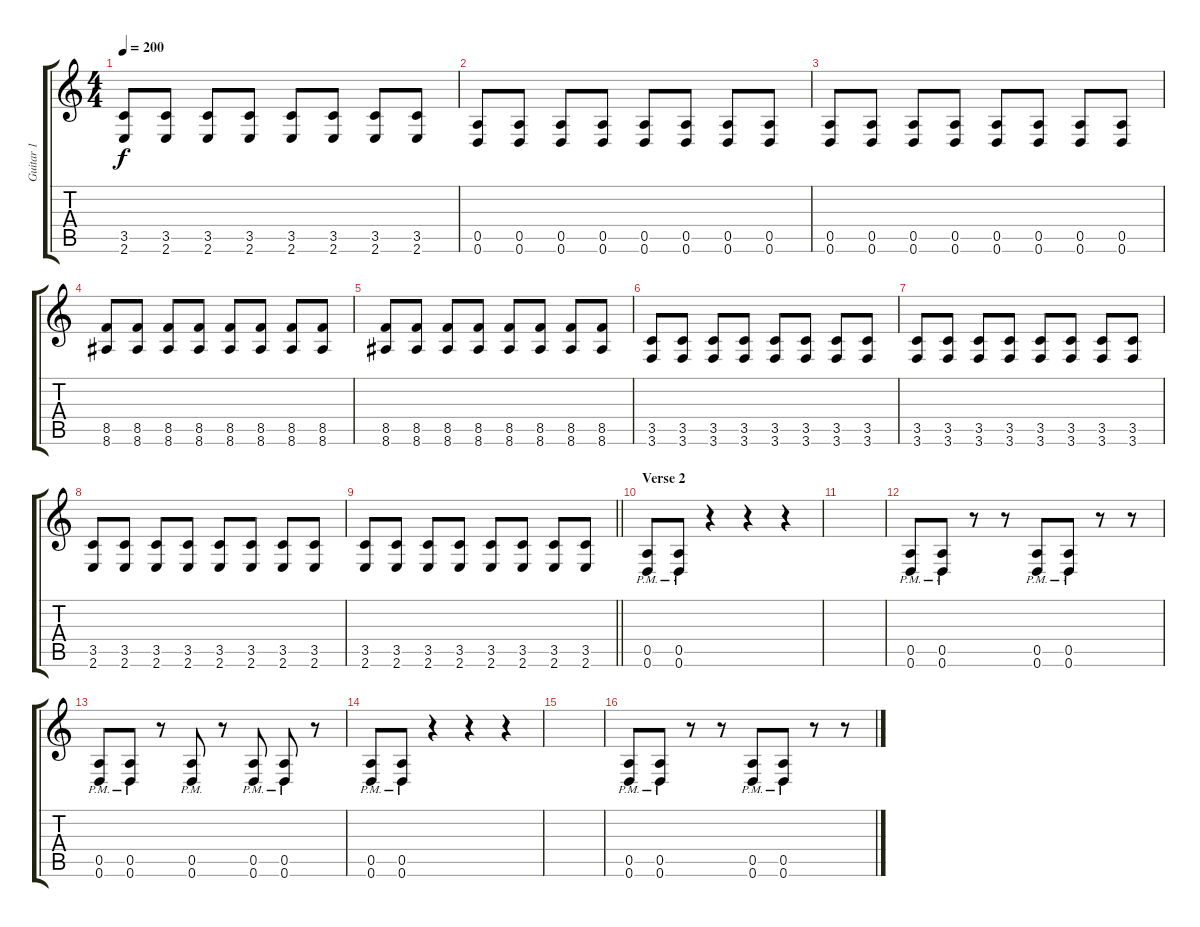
\track ("Guitar 1" "Guitar 1") {instrument distortionguitar}
\staff {score tabs}
\tuning (E4 B3 G3 D3 A2 D2) {hide}
\ts (4 4)
\tempo 200
\clef g2
\ks c
(3.5 2.6).8{dy f} (3.5 2.6).8 (3.5 2.6).8 (3.5 2.6).8 (3.5 2.6).8 (3.5 2.6).8 (3.5 2.6).8 (3.5 2.6).8 |
(0.5 0.6).8 (0.5 0.6).8 (0.5 0.6).8 (0.5 0.6).8 (0.5 0.6).8 (0.5 0.6).8 (0.5 0.6).8 (0.5 0.6).8 |
(0.5 0.6).8 (0.5 0.6).8 (0.5 0.6).8 (0.5 0.6).8 (0.5 0.6).8 (0.5 0.6).8 (0.5 0.6).8 (0.5 0.6).8 |
(8.5 8.6).8 (8.5 8.6).8 (8.5 8.6).8 (8.5 8.6).8 (8.5 8.6).8 (8.5 8.6).8 (8.5 8.6).8 (8.5 8.6).8 |
(8.5 8.6).8 (8.5 8.6).8 (8.5 8.6).8 (8.5 8.6).8 (8.5 8.6).8 (8.5 8.6).8 (8.5 8.6).8 (8.5 8.6).8 |
(3.5 3.6).8 (3.5 3.6).8 (3.5 3.6).8 (3.5 3.6).8 (3.5 3.6).8 (3.5 3.6).8 (3.5 3.6).8 (3.5 3.6).8 |
(3.5 3.6).8 (3.5 3.6).8 (3.5 3.6).8 (3.5 3.6).8 (3.5 3.6).8 (3.5 3.6).8 (3.5 3.6).8 (3.5 3.6).8 |
(3.5 2.6).8 (3.5 2.6).8 (3.5 2.6).8 (3.5 2.6).8 (3.5 2.6).8 (3.5 2.6).8 (3.5 2.6).8 (3.5 2.6).8 |
\barLineRight lightlight
(3.5 2.6).8 (3.5 2.6).8 (3.5 2.6).8 (3.5 2.6).8 (3.5 2.6).8 (3.5 2.6).8 (3.5 2.6).8 (3.5 2.6).8 |
\section ("" "Verse 2")
(0.5{pm} 0.6{pm}).8 (0.5{pm} 0.6{pm}).8 r.4 r.4 r.4 |
|
(0.5{pm} 0.6{pm}).8 (0.5{pm} 0.6{pm}).8 r.8 r.8 (0.5{pm} 0.6{pm}).8 (0.5{pm} 0.6{pm}).8 r.8 r.8 |
(0.5{pm} 0.6{pm}).8 (0.5{pm} 0.6{pm}).8 r.8 (0.5{pm} 0.6{pm}).8 r.8 (0.5{pm} 0.6{pm}).8 (0.5{pm} 0.6{pm}).8 r.8 |
(0.5{pm} 0.6{pm}).8 (0.5{pm} 0.6{pm}).8 r.4 r.4 r.4 |
|
(0.5{pm} 0.6{pm}).8 (0.5{pm} 0.6{pm}).8 r.8 r.8 (0.5{pm} 0.6{pm}).8 (0.5{pm} 0.6{pm}).8 r.8 r.8
